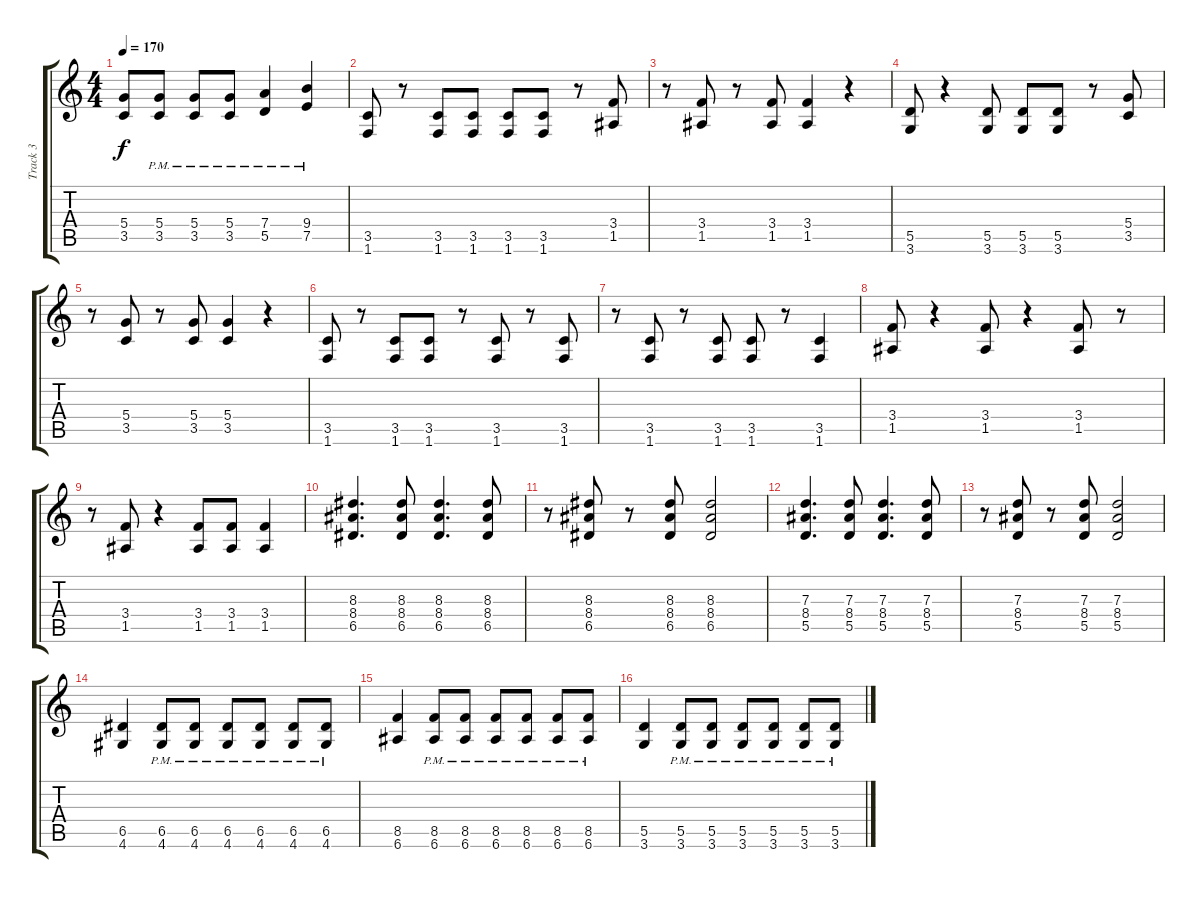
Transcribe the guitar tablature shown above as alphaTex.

\track ("Track 3" "Track 3") {instrument distortionguitar}
\staff {score tabs}
\tuning (E4 B3 G3 D3 A2 E2) {hide}
\ts (4 4)
\tempo 170
\clef g2
\ks c
(5.4 3.5).8{dy f} (5.4{pm} 3.5).8 (5.4{pm} 3.5).8 (5.4{pm} 3.5).8 (7.4{pm} 5.5).4 (9.4{pm} 7.5).4 |
(3.5 1.6).8 r.8 (3.5 1.6).8 (3.5 1.6).8 (3.5 1.6).8 (3.5 1.6).8 r.8 (3.4 1.5).8 |
r.8 (3.4 1.5).8 r.8 (3.4 1.5).8 (3.4 1.5).4 r.4 |
(5.5 3.6).8 r.4 (5.5 3.6).8 (5.5 3.6).8 (5.5 3.6).8 r.8 (5.4 3.5).8 |
r.8 (5.4 3.5).8 r.8 (5.4 3.5).8 (5.4 3.5).4 r.4 |
(3.5 1.6).8 r.8 (3.5 1.6).8 (3.5 1.6).8 r.8 (3.5 1.6).8 r.8 (3.5 1.6).8 |
r.8 (3.5 1.6).8 r.8 (3.5 1.6).8 (3.5 1.6).8 r.8 (3.5 1.6).4 |
(3.4 1.5).8 r.4 (3.4 1.5).8 r.4 (3.4 1.5).8 r.8 |
r.8 (3.4 1.5).8 r.4 (3.4 1.5).8 (3.4 1.5).8 (3.4 1.5).4 |
(8.3 8.4 6.5).4{d} (8.3 8.4 6.5).8 (8.3 8.4 6.5).4{d} (8.3 8.4 6.5).8 |
r.8 (8.3 8.4 6.5).8 r.8 (8.3 8.4 6.5).8 (8.3 8.4 6.5).2 |
(7.3 8.4 5.5).4{d} (7.3 8.4 5.5).8 (7.3 8.4 5.5).4{d} (7.3 8.4 5.5).8 |
r.8 (7.3 8.4 5.5).8 r.8 (7.3 8.4 5.5).8 (7.3 8.4 5.5).2 |
(6.5 4.6).4 (6.5{pm} 4.6).8 (6.5{pm} 4.6).8 (6.5{pm} 4.6).8 (6.5{pm} 4.6).8 (6.5{pm} 4.6).8 (6.5{pm} 4.6).8 |
(8.5 6.6).4 (8.5{pm} 6.6).8 (8.5{pm} 6.6).8 (8.5{pm} 6.6).8 (8.5{pm} 6.6).8 (8.5{pm} 6.6).8 (8.5{pm} 6.6).8 |
(5.5 3.6).4 (5.5{pm} 3.6).8 (5.5{pm} 3.6).8 (5.5{pm} 3.6).8 (5.5{pm} 3.6).8 (5.5{pm} 3.6).8 (5.5{pm} 3.6).8
